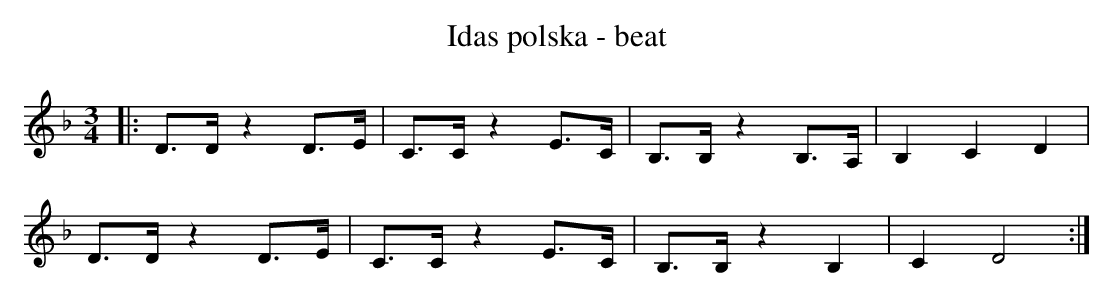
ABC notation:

X:1
T:Idas polska - beat
M:3/4
L:1/8
K:Dm
|: D>D z2 D>E | C>C z2 E>C | B,>B, z2 B,>A, | B,2 C2 D2 |
D>D z2 D>E | C>C z2 E>C | B,>B, z2 B,2 | C2 D4  :|
